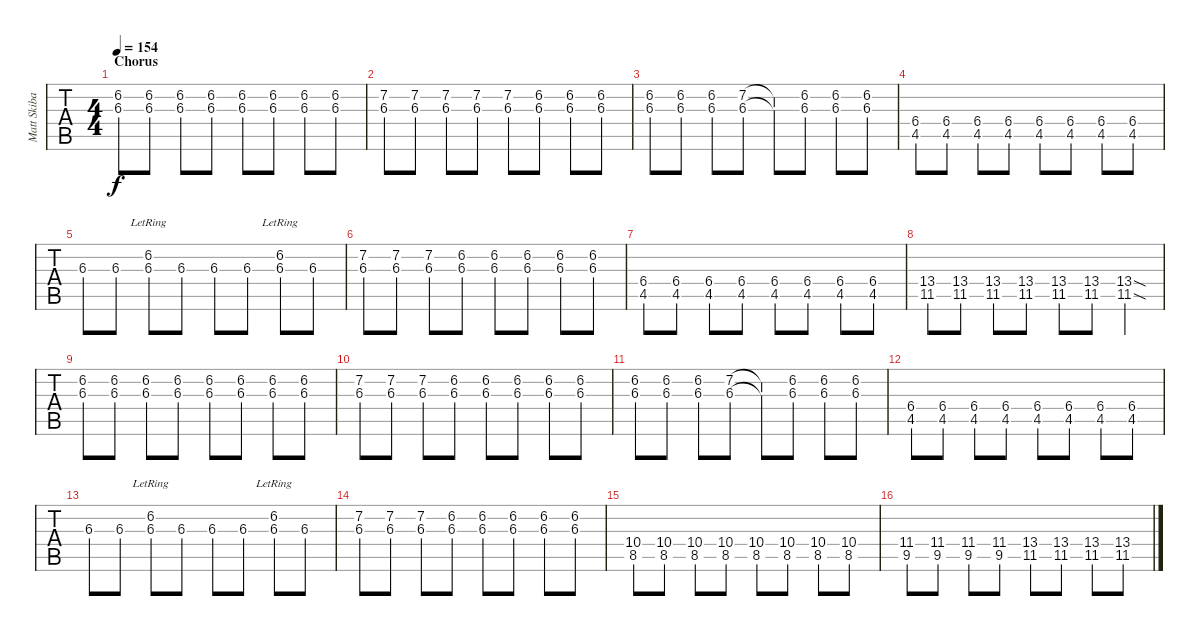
\track ("Matt Skiba - Guitar One" "Matt Skiba") {instrument distortionguitar}
\staff {tabs}
\tuning (E4 B3 G3 D3 A2 E2) {hide}
\ts (4 4)
\section ("" "Chorus")
\tempo 154
\clef g2
\ks db
(6.2 6.3).8{dy f} (6.2 6.3).8 (6.2 6.3).8 (6.2 6.3).8 (6.2 6.3).8 (6.2 6.3).8 (6.2 6.3).8 (6.2 6.3).8 |
(7.2 6.3).8 (7.2 6.3).8 (7.2 6.3).8 (7.2 6.3).8 (7.2 6.3).8 (6.2 6.3).8 (6.2 6.3).8 (6.2 6.3).8 |
(6.2 6.3).8 (6.2 6.3).8 (6.2 6.3).8 (7.2 6.3).8 (7.2{t} 6.3{t}).8 (6.2 6.3).8 (6.2 6.3).8 (6.2 6.3).8 |
(6.4 4.5).8 (6.4 4.5).8 (6.4 4.5).8 (6.4 4.5).8 (6.4 4.5).8 (6.4 4.5).8 (6.4 4.5).8 (6.4 4.5).8 |
6.3.8 6.3.8 (6.2{lr} 6.3).8 6.3.8 6.3.8 6.3.8 (6.2{lr} 6.3).8 6.3.8 |
(7.2 6.3).8 (7.2 6.3).8 (7.2 6.3).8 (6.2 6.3).8 (6.2 6.3).8 (6.2 6.3).8 (6.2 6.3).8 (6.2 6.3).8 |
(6.4 4.5).8 (6.4 4.5).8 (6.4 4.5).8 (6.4 4.5).8 (6.4 4.5).8 (6.4 4.5).8 (6.4 4.5).8 (6.4 4.5).8 |
(13.4 11.5).8 (13.4 11.5).8 (13.4 11.5).8 (13.4 11.5).8 (13.4 11.5).8 (13.4 11.5).8 (13.4{sod} 11.5{sod}).4 |
(6.2 6.3).8 (6.2 6.3).8 (6.2 6.3).8 (6.2 6.3).8 (6.2 6.3).8 (6.2 6.3).8 (6.2 6.3).8 (6.2 6.3).8 |
(7.2 6.3).8 (7.2 6.3).8 (7.2 6.3).8 (6.2 6.3).8 (6.2 6.3).8 (6.2 6.3).8 (6.2 6.3).8 (6.2 6.3).8 |
(6.2 6.3).8 (6.2 6.3).8 (6.2 6.3).8 (7.2 6.3).8 (7.2{t} 6.3{t}).8 (6.2 6.3).8 (6.2 6.3).8 (6.2 6.3).8 |
(6.4 4.5).8 (6.4 4.5).8 (6.4 4.5).8 (6.4 4.5).8 (6.4 4.5).8 (6.4 4.5).8 (6.4 4.5).8 (6.4 4.5).8 |
6.3.8 6.3.8 (6.2{lr} 6.3).8 6.3.8 6.3.8 6.3.8 (6.2{lr} 6.3).8 6.3.8 |
(7.2 6.3).8 (7.2 6.3).8 (7.2 6.3).8 (6.2 6.3).8 (6.2 6.3).8 (6.2 6.3).8 (6.2 6.3).8 (6.2 6.3).8 |
(10.4 8.5).8 (10.4 8.5).8 (10.4 8.5).8 (10.4 8.5).8 (10.4 8.5).8 (10.4 8.5).8 (10.4 8.5).8 (10.4 8.5).8 |
(11.4 9.5).8 (11.4 9.5).8 (11.4 9.5).8 (11.4 9.5).8 (13.4 11.5).8 (13.4 11.5).8 (13.4 11.5).8 (13.4 11.5).8
